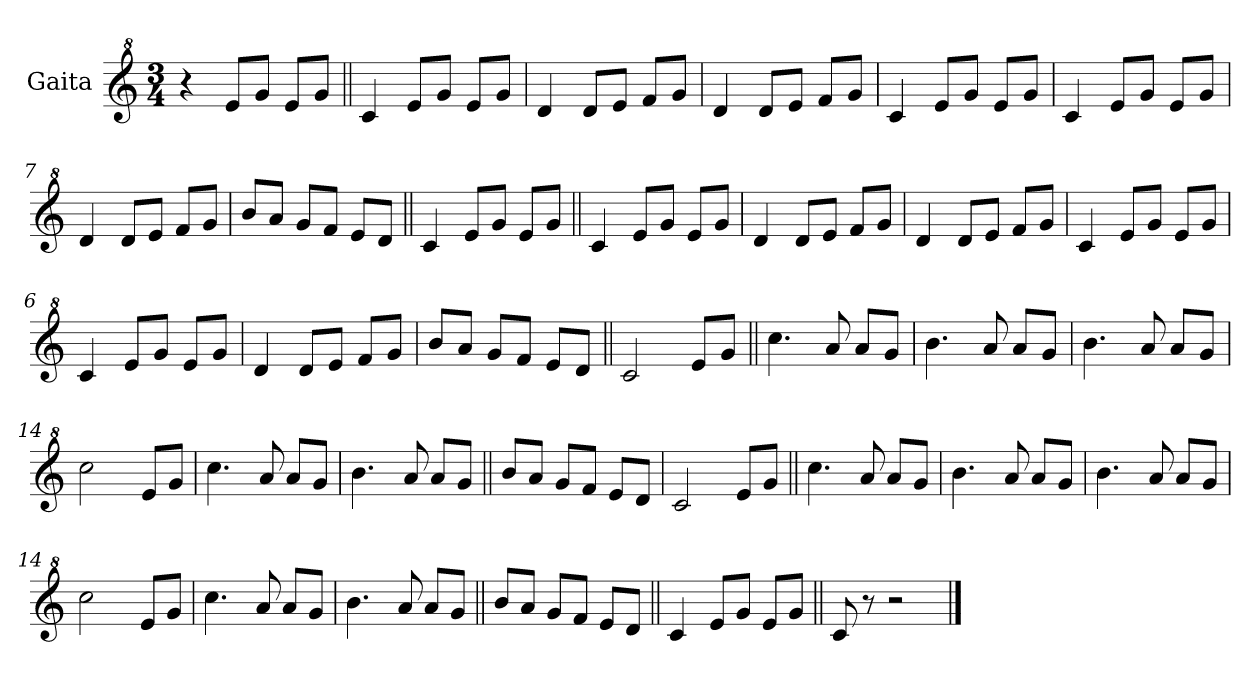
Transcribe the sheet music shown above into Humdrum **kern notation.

**kern
*part1
*staff1
*I"Gaita
*clefG^2
*k[]
*M3/4
*MM170
=1
4r
8ee/L
8gg/J
8ee/L
8gg/J
=2||
4cc/
8ee/L
8gg/J
8ee/L
8gg/J
=3
4dd/
8dd/L
8ee/J
8ff/L
8gg/J
=4
4dd/
8dd/L
8ee/J
8ff/L
8gg/J
=5
4cc/
8ee/L
8gg/J
8ee/L
8gg/J
=6
4cc/
8ee/L
8gg/J
8ee/L
8gg/J
=7
4dd/
8dd/L
8ee/J
8ff/L
8gg/J
=8
8bb/L
8aa/J
8gg/L
8ff/J
8ee/L
8dd/J
!!LO:LB:g=z
=9||
4cc/
8ee/L
8gg/J
8ee/L
8gg/J
=2||
4cc/
8ee/L
8gg/J
8ee/L
8gg/J
=3
4dd/
8dd/L
8ee/J
8ff/L
8gg/J
=4
4dd/
8dd/L
8ee/J
8ff/L
8gg/J
=5
4cc/
8ee/L
8gg/J
8ee/L
8gg/J
=6
4cc/
8ee/L
8gg/J
8ee/L
8gg/J
=7
4dd/
8dd/L
8ee/J
8ff/L
8gg/J
=8
8bb/L
8aa/J
8gg/L
8ff/J
8ee/L
8dd/J
=10||
2cc/
8ee/L
8gg/J
=11||
4.ccc\
8aa/
8aa/L
8gg/J
=12
4.bb\
8aa/
8aa/L
8gg/J
=13
4.bb\
8aa/
8aa/L
8gg/J
=14
2ccc\
8ee/L
8gg/J
=15
4.ccc\
8aa/
8aa/L
8gg/J
=16
4.bb\
8aa/
8aa/L
8gg/J
!!LO:LB:g=z
=17||
8bb/L
8aa/J
8gg/L
8ff/J
8ee/L
8dd/J
=18
2cc/
8ee/L
8gg/J
=11||
4.ccc\
8aa/
8aa/L
8gg/J
=12
4.bb\
8aa/
8aa/L
8gg/J
=13
4.bb\
8aa/
8aa/L
8gg/J
=14
2ccc\
8ee/L
8gg/J
=15
4.ccc\
8aa/
8aa/L
8gg/J
=16
4.bb\
8aa/
8aa/L
8gg/J
=19||
8bb/L
8aa/J
8gg/L
8ff/J
8ee/L
8dd/J
=20||
4cc/
8ee/L
8gg/J
8ee/L
8gg/J
=21||
8cc/
8r
2r
==
*-
